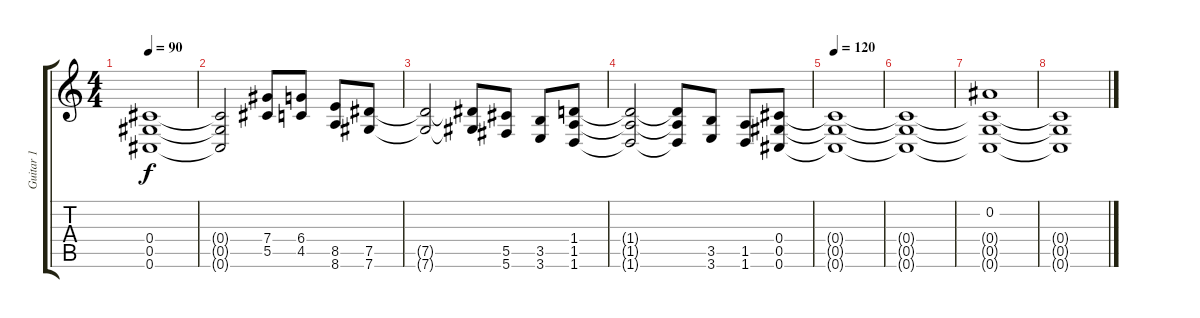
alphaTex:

\track ("Guitar 1" "Guitar 1") {instrument distortionguitar}
\staff {score tabs}
\tuning (Eb4 Bb3 Gb3 Db3 Ab2 Db2) {hide}
\ts (4 4)
\tempo 90
\clef g2
\ks c
(0.4{t} 0.5{t} 0.6{t}).1{dy f} |
(0.4{t} 0.5{t} 0.6{t}).2 (7.4 5.5).8 (6.4 4.5).8 (8.5 8.6).8 (7.5 7.6).8 |
(7.5{t} 7.6{t}).2 (7.5{t} 7.6{t}).8 (5.5 5.6).8 (3.5 3.6).8 (1.4 1.5 1.6).8 |
(1.4{t} 1.5{t} 1.6{t}).2 (1.4{t} 1.5{t} 1.6{t}).8 (3.5 3.6).8 (1.5 1.6).8 (0.4 0.5 0.6).8{balance 8} |
\tempo 120
(0.4{t} 0.5{t} 0.6{t}).1 |
(0.4{t} 0.5{t} 0.6{t}).1 |
(0.2 0.4{t} 0.5{t} 0.6{t}).1 |
(0.4{t} 0.5{t} 0.6{t}).1
